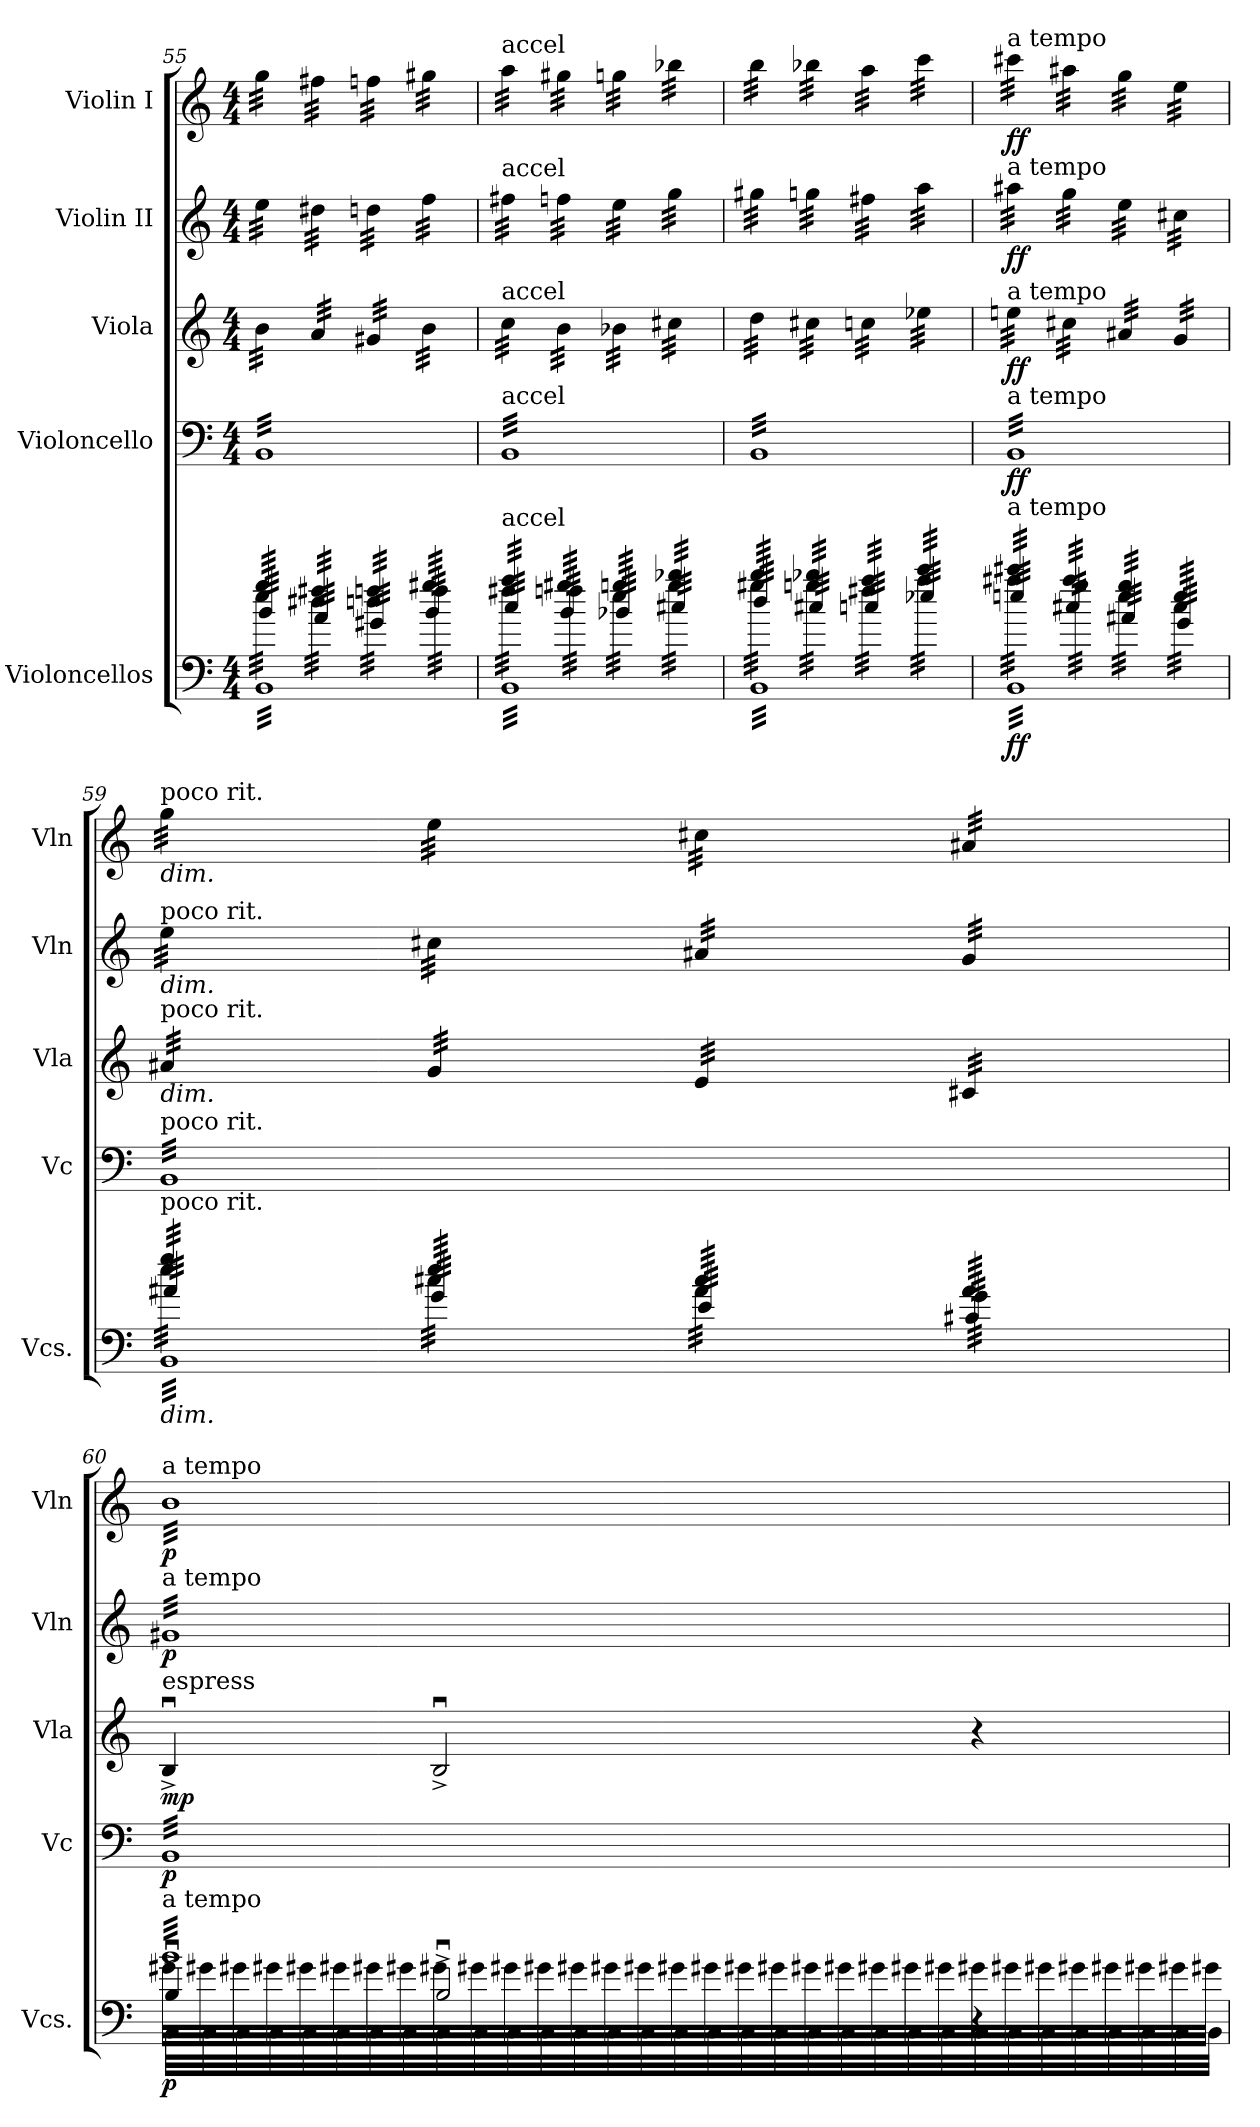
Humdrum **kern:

**kern	**dynam	**kern	**dynam	**kern	**dynam	**kern	**dynam	**kern	**dynam
*part5	*part5	*part4	*part4	*part3	*part3	*part2	*part2	*part1	*part1
*staff5	*staff5	*staff4	*staff4	*staff3	*staff3	*staff2	*staff2	*staff1	*staff1
*I"Violoncellos	*	*I"Violoncello	*	*I"Viola	*	*I"Violin II	*	*I"Violin I	*
*I'Vcs.	*	*I'Vc	*	*I'Vla	*	*I'Vln	*	*I'Vln	*
!!LO:PB:g=z
*clefF4	*	*clefF4	*	*clefG2	*	*clefG2	*	*clefG2	*
*k[]	*	*k[]	*	*k[]	*	*k[]	*	*k[]	*
*M4/4	*	*M4/4	*	*M4/4	*	*M4/4	*	*M4/4	*
=55	=55	=55	=55	=55	=55	=55	=55	=55	=55
*^	*	*	*	*	*	*	*	*	*
*	*^	*	*	*	*	*	*	*	*	*
*	*	*^	*	*	*	*	*	*	*	*	*
!	!	!	!	!	!	!	!	!	!	!	!LO:TX:b:i:t=cresc.	!
!	!	!	!	!	!	!	!	!	!LO:TX:b:i:t=cresc.	!	!	!
!	!	!	!	!	!	!	!LO:TX:b:i:t=cresc.	!	!	!	!	!
!LO:TX:b:i:t=cresc.	!	!	!	!	!	!	!	!	!	!	!	!
*tremolo	*	*	*	*	*	*	*	*	*	*	*	*
*	*	*	*	*	*tremolo	*	*	*	*	*	*	*
*	*	*	*	*	*	*	*tremolo	*	*	*	*	*
*	*	*	*	*	*	*	*	*	*tremolo	*	*	*
*	*	*	*	*	*	*	*	*	*	*	*tremolo	*
32gg/LLL	32ee\LLL	32b/LLL	32BBLLL	.	32BBLLL	.	32b\LLL	.	32ee\LLL	.	32gg\LLL	.
32gg/	32ee\	32b/	32BB	.	32BB	.	32b\	.	32ee\	.	32gg\	.
32gg/	32ee\	32b/	32BB	.	32BB	.	32b\	.	32ee\	.	32gg\	.
32gg/	32ee\	32b/	32BB	.	32BB	.	32b\	.	32ee\	.	32gg\	.
32gg/	32ee\	32b/	32BB	.	32BB	.	32b\	.	32ee\	.	32gg\	.
32gg/	32ee\	32b/	32BB	.	32BB	.	32b\	.	32ee\	.	32gg\	.
32gg/	32ee\	32b/	32BB	.	32BB	.	32b\	.	32ee\	.	32gg\	.
32gg/JJJ	32ee\JJJ	32b/JJJ	32BB	.	32BB	.	32b\JJJ	.	32ee\JJJ	.	32gg\JJJ	.
32ff#X/LLL	32dd#X\LLL	32a/LLL	32BB	.	32BB	.	32a/LLL	.	32dd#X\LLL	.	32ff#X\LLL	.
32ff#X/	32dd#X\	32a/	32BB	.	32BB	.	32a/	.	32dd#X\	.	32ff#X\	.
32ff#X/	32dd#X\	32a/	32BB	.	32BB	.	32a/	.	32dd#X\	.	32ff#X\	.
32ff#X/	32dd#X\	32a/	32BB	.	32BB	.	32a/	.	32dd#X\	.	32ff#X\	.
32ff#X/	32dd#X\	32a/	32BB	.	32BB	.	32a/	.	32dd#X\	.	32ff#X\	.
32ff#X/	32dd#X\	32a/	32BB	.	32BB	.	32a/	.	32dd#X\	.	32ff#X\	.
32ff#X/	32dd#X\	32a/	32BB	.	32BB	.	32a/	.	32dd#X\	.	32ff#X\	.
32ff#X/JJJ	32dd#X\JJJ	32a/JJJ	32BB	.	32BB	.	32a/JJJ	.	32dd#X\JJJ	.	32ff#X\JJJ	.
32ffn/LLL	32ddn\LLL	32g#X/LLL	32BB	.	32BB	.	32g#X/LLL	.	32ddn\LLL	.	32ffn\LLL	.
32ffn/	32ddn\	32g#X/	32BB	.	32BB	.	32g#X/	.	32ddn\	.	32ffn\	.
32ffn/	32ddn\	32g#X/	32BB	.	32BB	.	32g#X/	.	32ddn\	.	32ffn\	.
32ffn/	32ddn\	32g#X/	32BB	.	32BB	.	32g#X/	.	32ddn\	.	32ffn\	.
32ffn/	32ddn\	32g#X/	32BB	.	32BB	.	32g#X/	.	32ddn\	.	32ffn\	.
32ffn/	32ddn\	32g#X/	32BB	.	32BB	.	32g#X/	.	32ddn\	.	32ffn\	.
32ffn/	32ddn\	32g#X/	32BB	.	32BB	.	32g#X/	.	32ddn\	.	32ffn\	.
32ffn/JJJ	32ddn\JJJ	32g#X/JJJ	32BB	.	32BB	.	32g#X/JJJ	.	32ddn\JJJ	.	32ffn\JJJ	.
32gg#X/LLL	32ff\LLL	32b/LLL	32BB	.	32BB	.	32b\LLL	.	32ff\LLL	.	32gg#X\LLL	.
32gg#X/	32ff\	32b/	32BB	.	32BB	.	32b\	.	32ff\	.	32gg#X\	.
32gg#X/	32ff\	32b/	32BB	.	32BB	.	32b\	.	32ff\	.	32gg#X\	.
32gg#X/	32ff\	32b/	32BB	.	32BB	.	32b\	.	32ff\	.	32gg#X\	.
32gg#X/	32ff\	32b/	32BB	.	32BB	.	32b\	.	32ff\	.	32gg#X\	.
32gg#X/	32ff\	32b/	32BB	.	32BB	.	32b\	.	32ff\	.	32gg#X\	.
32gg#X/	32ff\	32b/	32BB	.	32BB	.	32b\	.	32ff\	.	32gg#X\	.
32gg#X/JJJ	32ff\JJJ	32b/JJJ	32BBJJJ	.	32BBJJJ	.	32b\JJJ	.	32ff\JJJ	.	32gg#X\JJJ	.
=56	=56	=56	=56	=56	=56	=56	=56	=56	=56	=56	=56	=56
!	!	!	!	!	!	!	!	!	!	!	!LO:TX:a:t=accel	!
!	!	!	!	!	!	!	!	!	!LO:TX:a:t=accel	!	!	!
!	!	!	!	!	!	!	!LO:TX:a:t=accel	!	!	!	!	!
!	!	!	!	!	!LO:TX:a:t=accel	!	!	!	!	!	!	!
!LO:TX:a:t=accel	!	!	!	!	!	!	!	!	!	!	!	!
32aa/LLL	32ff#X\LLL	32cc/LLL	32BBLLL	.	32BBLLL	.	32cc\LLL	.	32ff#X\LLL	.	32aa\LLL	.
32aa/	32ff#X\	32cc/	32BB	.	32BB	.	32cc\	.	32ff#X\	.	32aa\	.
32aa/	32ff#X\	32cc/	32BB	.	32BB	.	32cc\	.	32ff#X\	.	32aa\	.
32aa/	32ff#X\	32cc/	32BB	.	32BB	.	32cc\	.	32ff#X\	.	32aa\	.
32aa/	32ff#X\	32cc/	32BB	.	32BB	.	32cc\	.	32ff#X\	.	32aa\	.
32aa/	32ff#X\	32cc/	32BB	.	32BB	.	32cc\	.	32ff#X\	.	32aa\	.
32aa/	32ff#X\	32cc/	32BB	.	32BB	.	32cc\	.	32ff#X\	.	32aa\	.
32aa/JJJ	32ff#X\JJJ	32cc/JJJ	32BB	.	32BB	.	32cc\JJJ	.	32ff#X\JJJ	.	32aa\JJJ	.
32gg#X/LLL	32ffn\LLL	32b/LLL	32BB	.	32BB	.	32b\LLL	.	32ffn\LLL	.	32gg#X\LLL	.
32gg#X/	32ffn\	32b/	32BB	.	32BB	.	32b\	.	32ffn\	.	32gg#X\	.
32gg#X/	32ffn\	32b/	32BB	.	32BB	.	32b\	.	32ffn\	.	32gg#X\	.
32gg#X/	32ffn\	32b/	32BB	.	32BB	.	32b\	.	32ffn\	.	32gg#X\	.
32gg#X/	32ffn\	32b/	32BB	.	32BB	.	32b\	.	32ffn\	.	32gg#X\	.
32gg#X/	32ffn\	32b/	32BB	.	32BB	.	32b\	.	32ffn\	.	32gg#X\	.
32gg#X/	32ffn\	32b/	32BB	.	32BB	.	32b\	.	32ffn\	.	32gg#X\	.
32gg#X/JJJ	32ffn\JJJ	32b/JJJ	32BB	.	32BB	.	32b\JJJ	.	32ffn\JJJ	.	32gg#X\JJJ	.
32ggn/LLL	32ee\LLL	32b-X/LLL	32BB	.	32BB	.	32b-X\LLL	.	32ee\LLL	.	32ggn\LLL	.
32ggn/	32ee\	32b-X/	32BB	.	32BB	.	32b-X\	.	32ee\	.	32ggn\	.
32ggn/	32ee\	32b-X/	32BB	.	32BB	.	32b-X\	.	32ee\	.	32ggn\	.
32ggn/	32ee\	32b-X/	32BB	.	32BB	.	32b-X\	.	32ee\	.	32ggn\	.
32ggn/	32ee\	32b-X/	32BB	.	32BB	.	32b-X\	.	32ee\	.	32ggn\	.
32ggn/	32ee\	32b-X/	32BB	.	32BB	.	32b-X\	.	32ee\	.	32ggn\	.
32ggn/	32ee\	32b-X/	32BB	.	32BB	.	32b-X\	.	32ee\	.	32ggn\	.
32ggn/JJJ	32ee\JJJ	32b-X/JJJ	32BB	.	32BB	.	32b-X\JJJ	.	32ee\JJJ	.	32ggn\JJJ	.
32bb-X/LLL	32gg\LLL	32cc#X/LLL	32BB	.	32BB	.	32cc#X\LLL	.	32gg\LLL	.	32bb-X\LLL	.
32bb-X/	32gg\	32cc#X/	32BB	.	32BB	.	32cc#X\	.	32gg\	.	32bb-X\	.
32bb-X/	32gg\	32cc#X/	32BB	.	32BB	.	32cc#X\	.	32gg\	.	32bb-X\	.
32bb-X/	32gg\	32cc#X/	32BB	.	32BB	.	32cc#X\	.	32gg\	.	32bb-X\	.
32bb-X/	32gg\	32cc#X/	32BB	.	32BB	.	32cc#X\	.	32gg\	.	32bb-X\	.
32bb-X/	32gg\	32cc#X/	32BB	.	32BB	.	32cc#X\	.	32gg\	.	32bb-X\	.
32bb-X/	32gg\	32cc#X/	32BB	.	32BB	.	32cc#X\	.	32gg\	.	32bb-X\	.
32bb-X/JJJ	32gg\JJJ	32cc#X/JJJ	32BBJJJ	.	32BBJJJ	.	32cc#X\JJJ	.	32gg\JJJ	.	32bb-X\JJJ	.
=57	=57	=57	=57	=57	=57	=57	=57	=57	=57	=57	=57	=57
32bb/LLL	32gg#X\LLL	32dd/LLL	32BBLLL	.	32BBLLL	.	32dd\LLL	.	32gg#X\LLL	.	32bb\LLL	.
32bb/	32gg#X\	32dd/	32BB	.	32BB	.	32dd\	.	32gg#X\	.	32bb\	.
32bb/	32gg#X\	32dd/	32BB	.	32BB	.	32dd\	.	32gg#X\	.	32bb\	.
32bb/	32gg#X\	32dd/	32BB	.	32BB	.	32dd\	.	32gg#X\	.	32bb\	.
32bb/	32gg#X\	32dd/	32BB	.	32BB	.	32dd\	.	32gg#X\	.	32bb\	.
32bb/	32gg#X\	32dd/	32BB	.	32BB	.	32dd\	.	32gg#X\	.	32bb\	.
32bb/	32gg#X\	32dd/	32BB	.	32BB	.	32dd\	.	32gg#X\	.	32bb\	.
32bb/JJJ	32gg#X\JJJ	32dd/JJJ	32BB	.	32BB	.	32dd\JJJ	.	32gg#X\JJJ	.	32bb\JJJ	.
32bb-X/LLL	32ggn\LLL	32cc#X/LLL	32BB	.	32BB	.	32cc#X\LLL	.	32ggn\LLL	.	32bb-X\LLL	.
32bb-X/	32ggn\	32cc#X/	32BB	.	32BB	.	32cc#X\	.	32ggn\	.	32bb-X\	.
32bb-X/	32ggn\	32cc#X/	32BB	.	32BB	.	32cc#X\	.	32ggn\	.	32bb-X\	.
32bb-X/	32ggn\	32cc#X/	32BB	.	32BB	.	32cc#X\	.	32ggn\	.	32bb-X\	.
32bb-X/	32ggn\	32cc#X/	32BB	.	32BB	.	32cc#X\	.	32ggn\	.	32bb-X\	.
32bb-X/	32ggn\	32cc#X/	32BB	.	32BB	.	32cc#X\	.	32ggn\	.	32bb-X\	.
32bb-X/	32ggn\	32cc#X/	32BB	.	32BB	.	32cc#X\	.	32ggn\	.	32bb-X\	.
32bb-X/JJJ	32ggn\JJJ	32cc#X/JJJ	32BB	.	32BB	.	32cc#X\JJJ	.	32ggn\JJJ	.	32bb-X\JJJ	.
32aa/LLL	32ff#X\LLL	32ccn/LLL	32BB	.	32BB	.	32ccn\LLL	.	32ff#X\LLL	.	32aa\LLL	.
32aa/	32ff#X\	32ccn/	32BB	.	32BB	.	32ccn\	.	32ff#X\	.	32aa\	.
32aa/	32ff#X\	32ccn/	32BB	.	32BB	.	32ccn\	.	32ff#X\	.	32aa\	.
32aa/	32ff#X\	32ccn/	32BB	.	32BB	.	32ccn\	.	32ff#X\	.	32aa\	.
32aa/	32ff#X\	32ccn/	32BB	.	32BB	.	32ccn\	.	32ff#X\	.	32aa\	.
32aa/	32ff#X\	32ccn/	32BB	.	32BB	.	32ccn\	.	32ff#X\	.	32aa\	.
32aa/	32ff#X\	32ccn/	32BB	.	32BB	.	32ccn\	.	32ff#X\	.	32aa\	.
32aa/JJJ	32ff#X\JJJ	32ccn/JJJ	32BB	.	32BB	.	32ccn\JJJ	.	32ff#X\JJJ	.	32aa\JJJ	.
32ccc/LLL	32aa\LLL	32ee-X/LLL	32BB	.	32BB	.	32ee-X\LLL	.	32aa\LLL	.	32ccc\LLL	.
32ccc/	32aa\	32ee-X/	32BB	.	32BB	.	32ee-X\	.	32aa\	.	32ccc\	.
32ccc/	32aa\	32ee-X/	32BB	.	32BB	.	32ee-X\	.	32aa\	.	32ccc\	.
32ccc/	32aa\	32ee-X/	32BB	.	32BB	.	32ee-X\	.	32aa\	.	32ccc\	.
32ccc/	32aa\	32ee-X/	32BB	.	32BB	.	32ee-X\	.	32aa\	.	32ccc\	.
32ccc/	32aa\	32ee-X/	32BB	.	32BB	.	32ee-X\	.	32aa\	.	32ccc\	.
32ccc/	32aa\	32ee-X/	32BB	.	32BB	.	32ee-X\	.	32aa\	.	32ccc\	.
32ccc/JJJ	32aa\JJJ	32ee-X/JJJ	32BBJJJ	.	32BBJJJ	.	32ee-X\JJJ	.	32aa\JJJ	.	32ccc\JJJ	.
=58	=58	=58	=58	=58	=58	=58	=58	=58	=58	=58	=58	=58
!	!	!	!	!	!	!	!	!	!	!	!LO:TX:a:t=a tempo	!
!	!	!	!	!	!	!	!	!	!LO:TX:a:t=a tempo	!	!	!
!	!	!	!	!	!	!	!LO:TX:a:t=a tempo	!	!	!	!	!
!	!	!	!	!	!LO:TX:a:t=a tempo	!	!	!	!	!	!	!
!LO:TX:a:t=a tempo	!	!	!	!	!	!	!	!	!	!	!	!
!	!	!	!	!LO:DY:b	!	!LO:DY:b	!	!LO:DY:b	!	!LO:DY:b	!	!LO:DY:b
32ccc#X/LLL	32aa#X\LLL	32een/LLL	32BBLLL	ff	32BBLLL	ff	32een\LLL	ff	32aa#X\LLL	ff	32ccc#X\LLL	ff
32ccc#X/	32aa#X\	32een/	32BB	.	32BB	.	32een\	.	32aa#X\	.	32ccc#X\	.
32ccc#X/	32aa#X\	32een/	32BB	.	32BB	.	32een\	.	32aa#X\	.	32ccc#X\	.
32ccc#X/	32aa#X\	32een/	32BB	.	32BB	.	32een\	.	32aa#X\	.	32ccc#X\	.
32ccc#X/	32aa#X\	32een/	32BB	.	32BB	.	32een\	.	32aa#X\	.	32ccc#X\	.
32ccc#X/	32aa#X\	32een/	32BB	.	32BB	.	32een\	.	32aa#X\	.	32ccc#X\	.
32ccc#X/	32aa#X\	32een/	32BB	.	32BB	.	32een\	.	32aa#X\	.	32ccc#X\	.
32ccc#X/JJJ	32aa#X\JJJ	32een/JJJ	32BB	.	32BB	.	32een\JJJ	.	32aa#X\JJJ	.	32ccc#X\JJJ	.
32aa#/LLL	32gg\LLL	32cc#X/LLL	32BB	.	32BB	.	32cc#X\LLL	.	32gg\LLL	.	32aa#X\LLL	.
32aa#/	32gg\	32cc#X/	32BB	.	32BB	.	32cc#X\	.	32gg\	.	32aa#X\	.
32aa#/	32gg\	32cc#X/	32BB	.	32BB	.	32cc#X\	.	32gg\	.	32aa#X\	.
32aa#/	32gg\	32cc#X/	32BB	.	32BB	.	32cc#X\	.	32gg\	.	32aa#X\	.
32aa#/	32gg\	32cc#X/	32BB	.	32BB	.	32cc#X\	.	32gg\	.	32aa#X\	.
32aa#/	32gg\	32cc#X/	32BB	.	32BB	.	32cc#X\	.	32gg\	.	32aa#X\	.
32aa#/	32gg\	32cc#X/	32BB	.	32BB	.	32cc#X\	.	32gg\	.	32aa#X\	.
32aa#/JJJ	32gg\JJJ	32cc#X/JJJ	32BB	.	32BB	.	32cc#X\JJJ	.	32gg\JJJ	.	32aa#X\JJJ	.
32gg/LLL	32ee\LLL	32a#X/LLL	32BB	.	32BB	.	32a#X/LLL	.	32ee\LLL	.	32gg\LLL	.
32gg/	32ee\	32a#X/	32BB	.	32BB	.	32a#X/	.	32ee\	.	32gg\	.
32gg/	32ee\	32a#X/	32BB	.	32BB	.	32a#X/	.	32ee\	.	32gg\	.
32gg/	32ee\	32a#X/	32BB	.	32BB	.	32a#X/	.	32ee\	.	32gg\	.
32gg/	32ee\	32a#X/	32BB	.	32BB	.	32a#X/	.	32ee\	.	32gg\	.
32gg/	32ee\	32a#X/	32BB	.	32BB	.	32a#X/	.	32ee\	.	32gg\	.
32gg/	32ee\	32a#X/	32BB	.	32BB	.	32a#X/	.	32ee\	.	32gg\	.
32gg/JJJ	32ee\JJJ	32a#X/JJJ	32BB	.	32BB	.	32a#X/JJJ	.	32ee\JJJ	.	32gg\JJJ	.
32ee/LLL	32cc#\LLL	32g/LLL	32BB	.	32BB	.	32g/LLL	.	32cc#X\LLL	.	32ee\LLL	.
32ee/	32cc#\	32g/	32BB	.	32BB	.	32g/	.	32cc#X\	.	32ee\	.
32ee/	32cc#\	32g/	32BB	.	32BB	.	32g/	.	32cc#X\	.	32ee\	.
32ee/	32cc#\	32g/	32BB	.	32BB	.	32g/	.	32cc#X\	.	32ee\	.
32ee/	32cc#\	32g/	32BB	.	32BB	.	32g/	.	32cc#X\	.	32ee\	.
32ee/	32cc#\	32g/	32BB	.	32BB	.	32g/	.	32cc#X\	.	32ee\	.
32ee/	32cc#\	32g/	32BB	.	32BB	.	32g/	.	32cc#X\	.	32ee\	.
32ee/JJJ	32cc#\JJJ	32g/JJJ	32BBJJJ	.	32BBJJJ	.	32g/JJJ	.	32cc#X\JJJ	.	32ee\JJJ	.
=59	=59	=59	=59	=59	=59	=59	=59	=59	=59	=59	=59	=59
!	!	!	!	!	!	!	!	!	!	!	!LO:TX:a:t=poco rit.	!
!	!	!	!	!	!	!	!	!	!	!	!LO:TX:b:i:t=dim.	!
!	!	!	!	!	!	!	!	!	!LO:TX:a:t=poco rit.	!	!	!
!	!	!	!	!	!	!	!	!	!LO:TX:b:i:t=dim.	!	!	!
!	!	!	!	!	!	!	!LO:TX:a:t=poco rit.	!	!	!	!	!
!	!	!	!	!	!	!	!LO:TX:b:i:t=dim.	!	!	!	!	!
!	!	!	!	!	!LO:TX:a:t=poco rit.	!	!	!	!	!	!	!
!LO:TX:a:t=poco rit.	!	!	!	!	!	!	!	!	!	!	!	!
!LO:TX:b:i:t=dim.	!	!	!	!	!	!	!	!	!	!	!	!
32gg/LLL	32ee\LLL	32a#X/LLL	32BBLLL	.	32BBLLL	.	32a#X/LLL	.	32ee\LLL	.	32gg\LLL	.
32gg/	32ee\	32a#X/	32BB	.	32BB	.	32a#X/	.	32ee\	.	32gg\	.
32gg/	32ee\	32a#X/	32BB	.	32BB	.	32a#X/	.	32ee\	.	32gg\	.
32gg/	32ee\	32a#X/	32BB	.	32BB	.	32a#X/	.	32ee\	.	32gg\	.
32gg/	32ee\	32a#X/	32BB	.	32BB	.	32a#X/	.	32ee\	.	32gg\	.
32gg/	32ee\	32a#X/	32BB	.	32BB	.	32a#X/	.	32ee\	.	32gg\	.
32gg/	32ee\	32a#X/	32BB	.	32BB	.	32a#X/	.	32ee\	.	32gg\	.
32gg/JJJ	32ee\JJJ	32a#X/JJJ	32BB	.	32BB	.	32a#X/JJJ	.	32ee\JJJ	.	32gg\JJJ	.
32ee/LLL	32cc#X\LLL	32g/LLL	32BB	.	32BB	.	32g/LLL	.	32cc#X\LLL	.	32ee\LLL	.
32ee/	32cc#X\	32g/	32BB	.	32BB	.	32g/	.	32cc#X\	.	32ee\	.
32ee/	32cc#X\	32g/	32BB	.	32BB	.	32g/	.	32cc#X\	.	32ee\	.
32ee/	32cc#X\	32g/	32BB	.	32BB	.	32g/	.	32cc#X\	.	32ee\	.
32ee/	32cc#X\	32g/	32BB	.	32BB	.	32g/	.	32cc#X\	.	32ee\	.
32ee/	32cc#X\	32g/	32BB	.	32BB	.	32g/	.	32cc#X\	.	32ee\	.
32ee/	32cc#X\	32g/	32BB	.	32BB	.	32g/	.	32cc#X\	.	32ee\	.
32ee/JJJ	32cc#X\JJJ	32g/JJJ	32BB	.	32BB	.	32g/JJJ	.	32cc#X\JJJ	.	32ee\JJJ	.
32cc#/LLL	32a#\LLL	32e/LLL	32BB	.	32BB	.	32e/LLL	.	32a#X/LLL	.	32cc#X\LLL	.
32cc#/	32a#\	32e/	32BB	.	32BB	.	32e/	.	32a#X/	.	32cc#X\	.
32cc#/	32a#\	32e/	32BB	.	32BB	.	32e/	.	32a#X/	.	32cc#X\	.
32cc#/	32a#\	32e/	32BB	.	32BB	.	32e/	.	32a#X/	.	32cc#X\	.
32cc#/	32a#\	32e/	32BB	.	32BB	.	32e/	.	32a#X/	.	32cc#X\	.
32cc#/	32a#\	32e/	32BB	.	32BB	.	32e/	.	32a#X/	.	32cc#X\	.
32cc#/	32a#\	32e/	32BB	.	32BB	.	32e/	.	32a#X/	.	32cc#X\	.
32cc#/JJJ	32a#\JJJ	32e/JJJ	32BB	.	32BB	.	32e/JJJ	.	32a#X/JJJ	.	32cc#X\JJJ	.
32a#/LLL	32g\LLL	32c#X/LLL	32BB	.	32BB	.	32c#X/LLL	.	32g/LLL	.	32a#X/LLL	.
32a#/	32g\	32c#X/	32BB	.	32BB	.	32c#X/	.	32g/	.	32a#X/	.
32a#/	32g\	32c#X/	32BB	.	32BB	.	32c#X/	.	32g/	.	32a#X/	.
32a#/	32g\	32c#X/	32BB	.	32BB	.	32c#X/	.	32g/	.	32a#X/	.
32a#/	32g\	32c#X/	32BB	.	32BB	.	32c#X/	.	32g/	.	32a#X/	.
32a#/	32g\	32c#X/	32BB	.	32BB	.	32c#X/	.	32g/	.	32a#X/	.
32a#/	32g\	32c#X/	32BB	.	32BB	.	32c#X/	.	32g/	.	32a#X/	.
32a#/JJJ	32g\JJJ	32c#X/JJJ	32BBJJJ	.	32BBJJJ	.	32c#X/JJJ	.	32g/JJJ	.	32a#X/JJJ	.
*	*	*	*	*	*	*	*Xtremolo	*	*	*	*	*
!!LO:LB:g=z
=60	=60	=60	=60	=60	=60	=60	=60	=60	=60	=60	=60	=60
!	!	!	!	!	!	!	!	!	!	!	!LO:TX:a:t=a tempo	!
!	!	!	!	!	!	!	!	!	!LO:TX:a:t=a tempo	!	!	!
!	!	!	!	!	!	!	!LO:TX:a:t=espress	!	!	!	!	!
!LO:TX:a:t=a tempo	!	!	!	!	!	!	!	!	!	!	!	!
!	!	!	!	!LO:DY:b	!	!LO:DY:b	!	!LO:DY:b	!	!LO:DY:b	!	!LO:DY:b
32bLLL	32g#XLLL	4Bu^/	32BBLLL	p	32BBLLL	p	4Bu^/	mp	32g#XLLL	p	32bLLL	p
32b	32g#X	.	32BB	.	32BB	.	.	.	32g#X	.	32b	.
32b	32g#X	.	32BB	.	32BB	.	.	.	32g#X	.	32b	.
32b	32g#X	.	32BB	.	32BB	.	.	.	32g#X	.	32b	.
32b	32g#X	.	32BB	.	32BB	.	.	.	32g#X	.	32b	.
32b	32g#X	.	32BB	.	32BB	.	.	.	32g#X	.	32b	.
32b	32g#X	.	32BB	.	32BB	.	.	.	32g#X	.	32b	.
32b	32g#X	.	32BB	.	32BB	.	.	.	32g#X	.	32b	.
32b	32g#X	2Bu^/	32BB	.	32BB	.	2Bu^/	.	32g#X	.	32b	.
32b	32g#X	.	32BB	.	32BB	.	.	.	32g#X	.	32b	.
32b	32g#X	.	32BB	.	32BB	.	.	.	32g#X	.	32b	.
32b	32g#X	.	32BB	.	32BB	.	.	.	32g#X	.	32b	.
32b	32g#X	.	32BB	.	32BB	.	.	.	32g#X	.	32b	.
32b	32g#X	.	32BB	.	32BB	.	.	.	32g#X	.	32b	.
32b	32g#X	.	32BB	.	32BB	.	.	.	32g#X	.	32b	.
32b	32g#X	.	32BB	.	32BB	.	.	.	32g#X	.	32b	.
32b	32g#X	.	32BB	.	32BB	.	.	.	32g#X	.	32b	.
32b	32g#X	.	32BB	.	32BB	.	.	.	32g#X	.	32b	.
32b	32g#X	.	32BB	.	32BB	.	.	.	32g#X	.	32b	.
32b	32g#X	.	32BB	.	32BB	.	.	.	32g#X	.	32b	.
32b	32g#X	.	32BB	.	32BB	.	.	.	32g#X	.	32b	.
32b	32g#X	.	32BB	.	32BB	.	.	.	32g#X	.	32b	.
32b	32g#X	.	32BB	.	32BB	.	.	.	32g#X	.	32b	.
32b	32g#X	.	32BB	.	32BB	.	.	.	32g#X	.	32b	.
32b	32g#X	4r	32BB	.	32BB	.	4r	.	32g#X	.	32b	.
32b	32g#X	.	32BB	.	32BB	.	.	.	32g#X	.	32b	.
32b	32g#X	.	32BB	.	32BB	.	.	.	32g#X	.	32b	.
32b	32g#X	.	32BB	.	32BB	.	.	.	32g#X	.	32b	.
32b	32g#X	.	32BB	.	32BB	.	.	.	32g#X	.	32b	.
32b	32g#X	.	32BB	.	32BB	.	.	.	32g#X	.	32b	.
32b	32g#X	.	32BB	.	32BB	.	.	.	32g#X	.	32b	.
32bJJJ	32g#XJJJ	.	32BBJJJ	.	32BBJJJ	.	.	.	32g#XJJJ	.	32bJJJ	.
*	*	*	*	*	*	*	*	*	*	*	*Xtremolo	*
*	*	*	*	*	*	*	*	*	*Xtremolo	*	*	*
*	*	*	*	*	*Xtremolo	*	*	*	*	*	*	*
*Xtremolo	*	*	*	*	*	*	*	*	*	*	*	*
*v	*v	*v	*v	*	*	*	*	*	*	*	*	*
=	=	=	=	=	=	=	=	=	=
*-	*-	*-	*-	*-	*-	*-	*-	*-	*-
